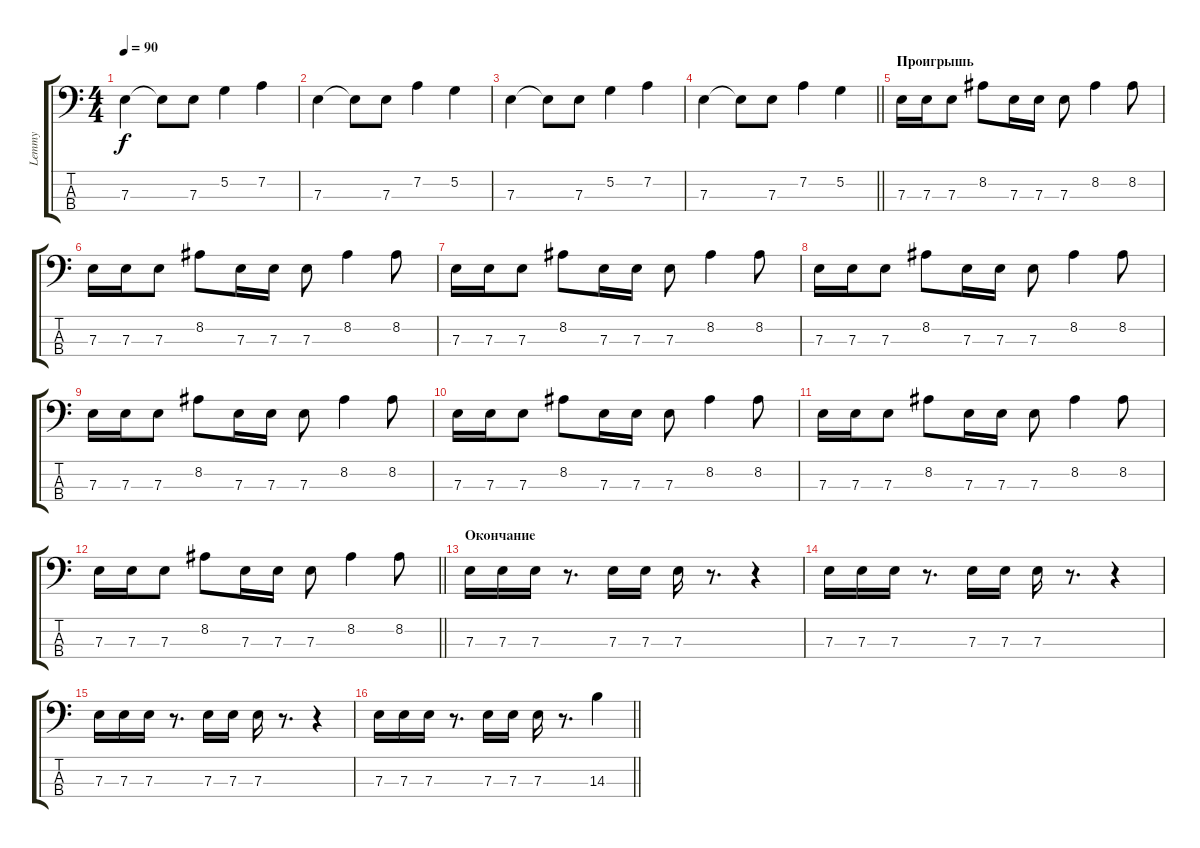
\track ("Lemmy" "Lemmy") {instrument overdrivenguitar}
\staff {score tabs}
\tuning (G2 D2 A1 E1) {hide}
\ts (4 4)
\tempo 90
\clef f4
\ks c
7.3.4{dy f} 7.3{t}.8 7.3.8 5.2.4 7.2.4 |
7.3.4 7.3{t}.8 7.3.8 7.2.4 5.2.4 |
7.3.4 7.3{t}.8 7.3.8 5.2.4 7.2.4 |
\barLineRight lightlight
7.3.4 7.3{t}.8 7.3.8 7.2.4 5.2.4 |
\section ("" "Проигрышь")
7.3.16 7.3.16 7.3.8 8.2.8 7.3.16 7.3.16 7.3.8 8.2.4 8.2.8 |
7.3.16 7.3.16 7.3.8 8.2.8 7.3.16 7.3.16 7.3.8 8.2.4 8.2.8 |
7.3.16 7.3.16 7.3.8 8.2.8 7.3.16 7.3.16 7.3.8 8.2.4 8.2.8 |
7.3.16 7.3.16 7.3.8 8.2.8 7.3.16 7.3.16 7.3.8 8.2.4 8.2.8 |
7.3.16 7.3.16 7.3.8 8.2.8 7.3.16 7.3.16 7.3.8 8.2.4 8.2.8 |
7.3.16 7.3.16 7.3.8 8.2.8 7.3.16 7.3.16 7.3.8 8.2.4 8.2.8 |
7.3.16 7.3.16 7.3.8 8.2.8 7.3.16 7.3.16 7.3.8 8.2.4 8.2.8 |
\barLineRight lightlight
7.3.16 7.3.16 7.3.8 8.2.8 7.3.16 7.3.16 7.3.8 8.2.4 8.2.8 |
\section ("" "Окончание")
7.3.16 7.3.16 7.3.16 r.8{d} 7.3.16 7.3.16 7.3.16 r.8{d} r.4 |
7.3.16 7.3.16 7.3.16 r.8{d} 7.3.16 7.3.16 7.3.16 r.8{d} r.4 |
7.3.16 7.3.16 7.3.16 r.8{d} 7.3.16 7.3.16 7.3.16 r.8{d} r.4 |
\barLineRight lightlight
7.3.16 7.3.16 7.3.16 r.8{d} 7.3.16 7.3.16 7.3.16 r.8{d} 14.3.4
